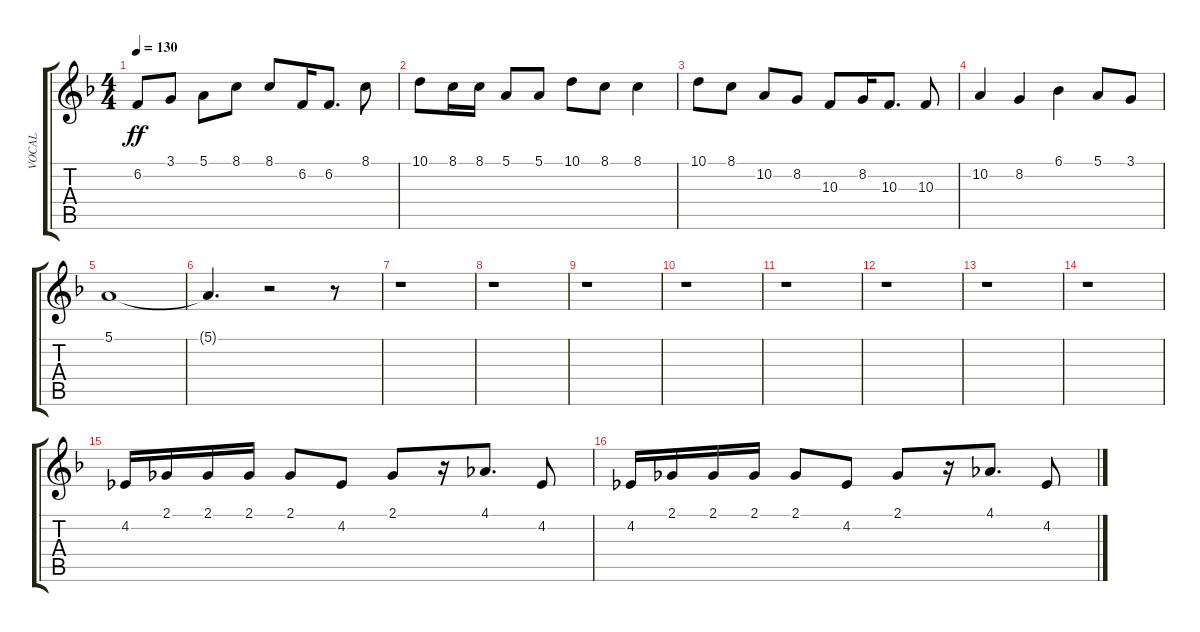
\track ("VOCAL" "VOCAL") {instrument synthvoice}
\staff {score tabs}
\tuning (E4 B3 G3 D3 A2 E2) {hide}
\ts (4 4)
\tempo 130
\clef g2
\ks dminor
6.2.8{dy ff} 3.1.8 5.1.8 8.1.8 8.1.8 6.2.16 6.2.8{d} 8.1.8 |
10.1.8 8.1.16 8.1.16 5.1.8 5.1.8 10.1.8 8.1.8 8.1.4 |
10.1.8 8.1.8 10.2.8 8.2.8 10.3.8 8.2.16 10.3.8{d} 10.3.8 |
10.2.4 8.2.4 6.1.4 5.1.8 3.1.8 |
5.1.1 |
5.1{t}.4{d} r.2 r.8 |
r.1 |
r.1 |
r.1 |
r.1 |
r.1 |
r.1 |
r.1 |
r.1 |
4.2.16 2.1.16 2.1.16 2.1.16 2.1.8 4.2.8 2.1.8 r.16 4.1.8{d} 4.2.8 |
4.2.16 2.1.16 2.1.16 2.1.16 2.1.8 4.2.8 2.1.8 r.16 4.1.8{d} 4.2.8
